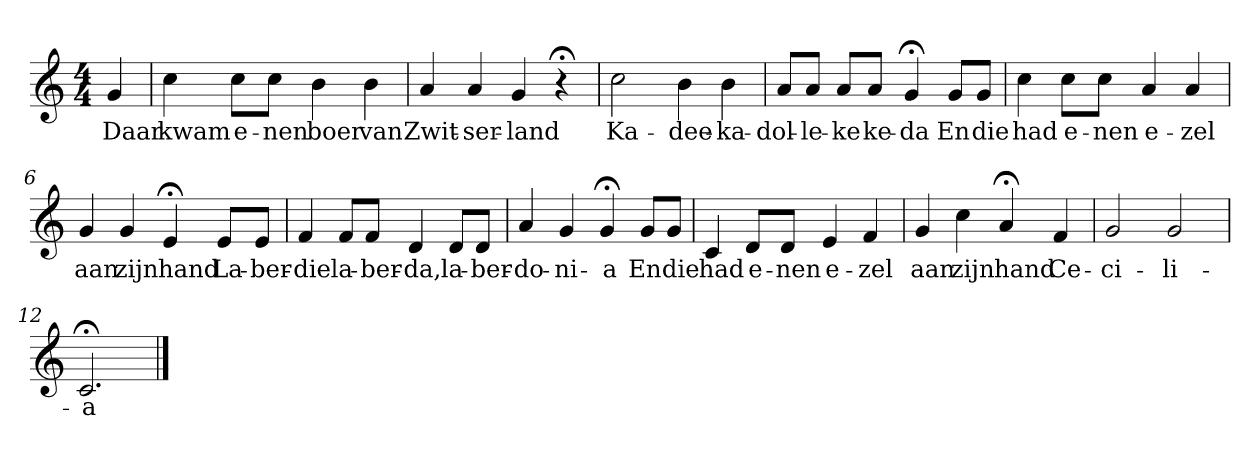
**kern	**text
*part1	*part1
*staff1	*staff1
*k[]	*
*C:	*
*M4/4	*
*MM120	*
=	=
4g	Daar
=1	=1
4cc	kwam
8ccL	e-
8ccJ	-nen
4b	boer
4b	van
=2	=2
4a	Zwit-
4a	-ser-
4g	-land
4r;<	.
=3	=3
2cc	Ka-
4b	-dee-
4b	-ka-
=4	=4
8aL	-dol-
8aJ	-le-
8aL	-ke
8aJ	ke-
4g;<	-da
8gL	En
8gJ	die
=5	=5
4cc	had
8ccL	e-
8ccJ	-nen
4a	e-
4a	-zel
=6	=6
4g	aan
4g	zijn
4e;<	hand
8eL	La-
8eJ	-ber-
=7	=7
4f	-die
8fL	la-
8fJ	-ber-
4d	-da,
8dL	la-
8dJ	-ber-
=8	=8
4a	-do-
4g	-ni-
4g;<	-a
8gL	En
8gJ	die
=9	=9
4c	had
8dL	e-
8dJ	-nen
4e	e-
4f	-zel
=10	=10
4g	aan
4cc	zijn
4a;<	hand
4f	Ce-
=11	=11
2g	-ci-
2g	-li-
=12	=12
2.c;<	-a
==	==
*-	*-
